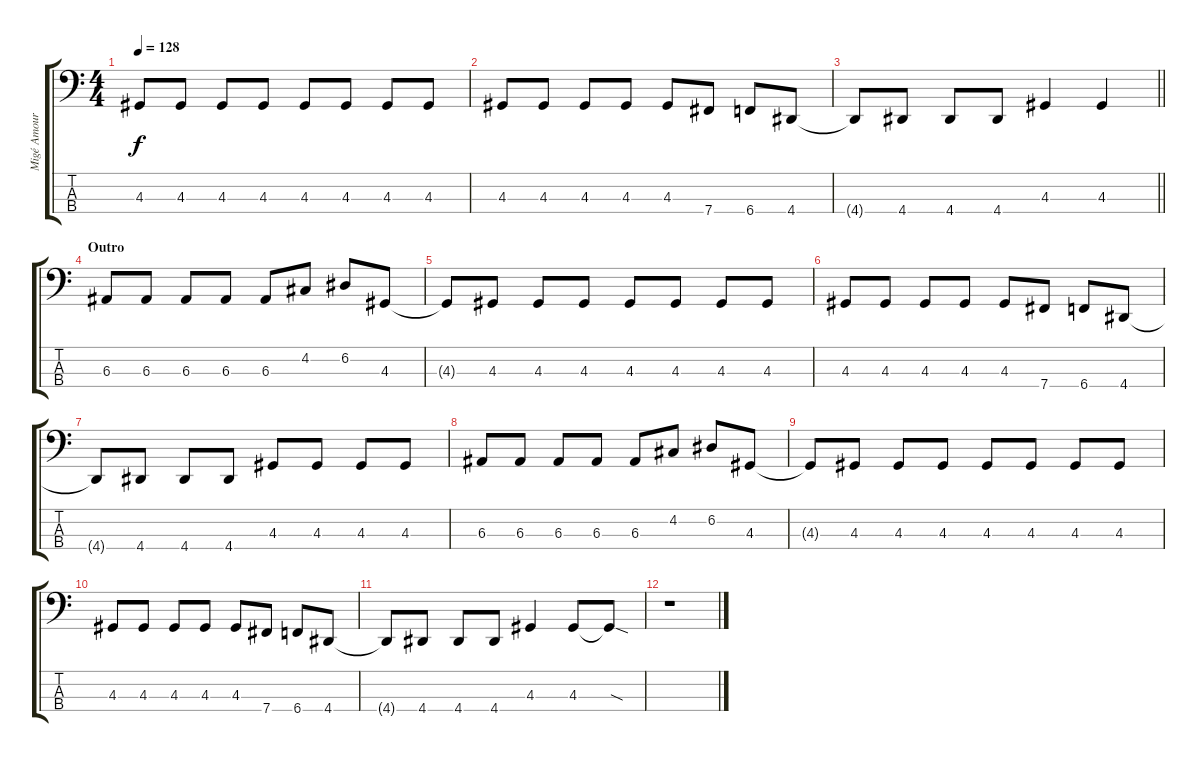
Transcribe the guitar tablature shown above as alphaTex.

\track ("Migé Amour (Bass)" "Migé Amour") {instrument electricbasspick}
\staff {score tabs}
\tuning (D2 A1 E1 B0) {hide}
\ts (4 4)
\tempo 128
\clef f4
\ks c
4.3{t}.8{dy f} 4.3.8 4.3.8 4.3.8 4.3.8 4.3.8 4.3.8 4.3.8 |
4.3.8 4.3.8 4.3.8 4.3.8 4.3.8 7.4.8 6.4.8 4.4.8 |
\barLineRight lightlight
4.4{t}.8 4.4.8 4.4.8 4.4.8 4.3.4 4.3.4 |
\section ("" "Outro")
6.3.8 6.3.8 6.3.8 6.3.8 6.3.8 4.2.8 6.2.8 4.3.8 |
4.3{t}.8 4.3.8 4.3.8 4.3.8 4.3.8 4.3.8 4.3.8 4.3.8 |
4.3.8 4.3.8 4.3.8 4.3.8 4.3.8 7.4.8 6.4.8 4.4.8 |
4.4{t}.8 4.4.8 4.4.8 4.4.8 4.3.8 4.3.8 4.3.8 4.3.8 |
6.3.8 6.3.8 6.3.8 6.3.8 6.3.8 4.2.8 6.2.8 4.3.8 |
4.3{t}.8 4.3.8 4.3.8 4.3.8 4.3.8 4.3.8 4.3.8 4.3.8 |
4.3.8 4.3.8 4.3.8 4.3.8 4.3.8 7.4.8 6.4.8 4.4.8 |
4.4{t}.8 4.4.8 4.4.8 4.4.8 4.3.4 4.3.8 4.3{sod t}.8 |
r.1
